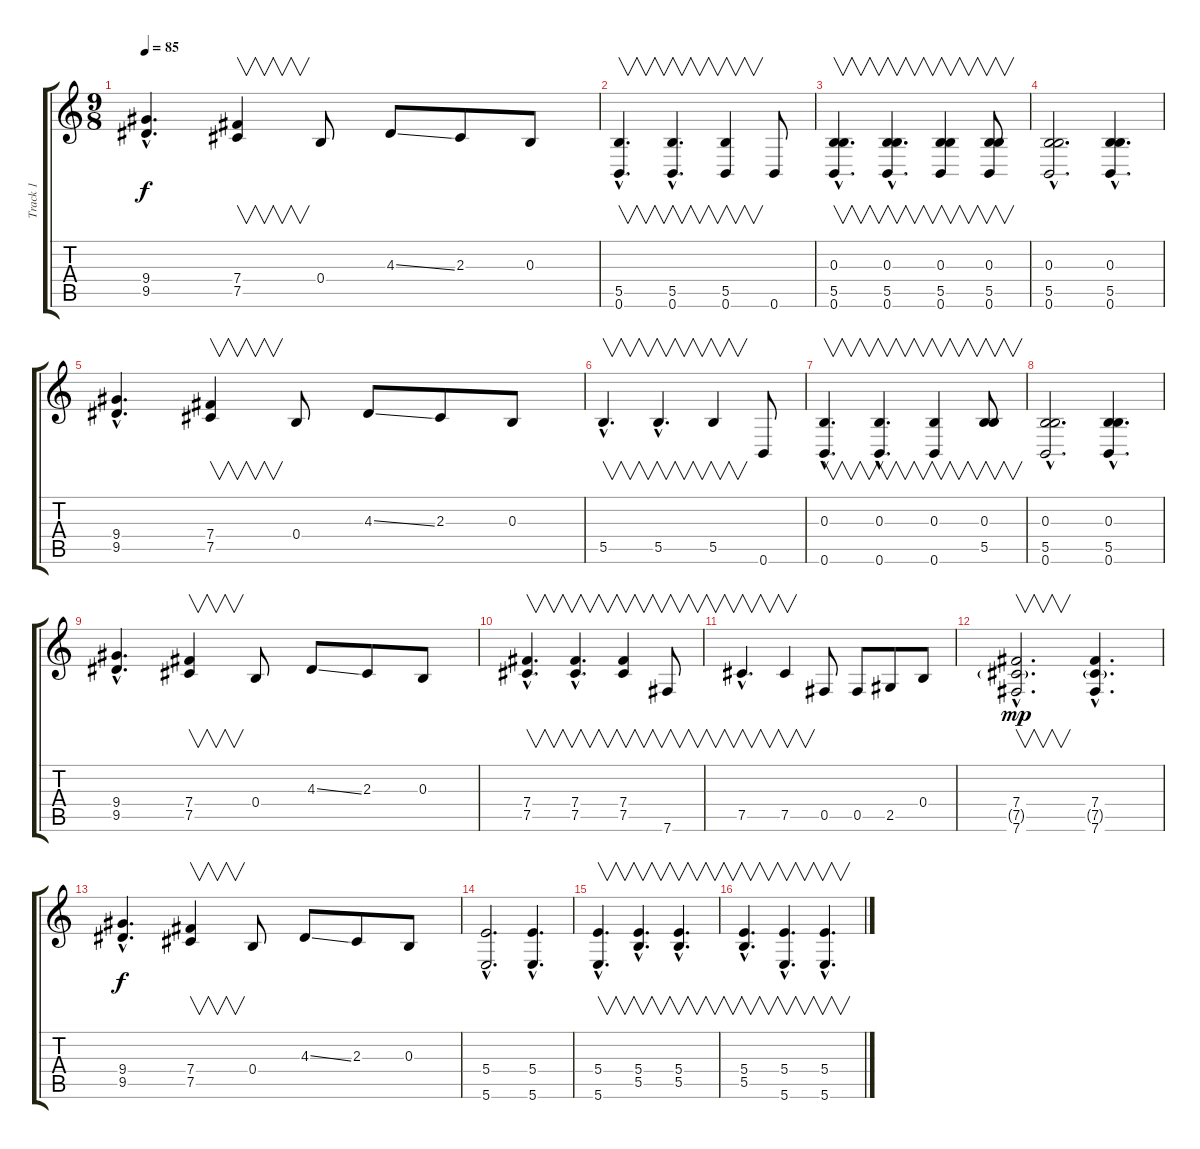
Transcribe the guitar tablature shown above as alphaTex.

\track ("Track 1" "Track 1") {instrument acousticguitarsteel}
\staff {score tabs}
\tuning (B3 Gb4 B2 B2 Gb2 B1) {hide}
\ts (9 8)
\tempo 85
\clef g2
\ks c
(9.4{hac} 9.5{hac}).4{d dy f} (7.4 7.5).4{v} 0.4.8 4.3{ss}.8 2.3.8 0.3.8 |
(5.5{hac} 0.6).4{v d} (5.5{hac} 0.6{hac}).4{v d} (5.5 0.6).4{v} 0.6.8 |
(0.3{hac} 5.5{hac} 0.6{hac}).4{v d} (0.3{hac} 5.5{hac} 0.6{hac}).4{v d} (0.3 5.5 0.6).4{v} (0.3 5.5 0.6).8{v} |
(0.3{hac} 5.5{hac} 0.6{hac}).2{d} (0.3{hac} 5.5{hac} 0.6{hac}).4{d} |
(9.4{hac} 9.5{hac}).4{d} (7.4 7.5).4{v} 0.4.8 4.3{ss}.8 2.3.8 0.3.8 |
5.5{hac}.4{v d} 5.5{hac}.4{v d} 5.5.4{v} 0.6.8 |
(0.3{hac} 0.6{hac}).4{v d} (0.3{hac} 0.6{hac}).4{v d} (0.3 0.6).4{v} (0.3 5.5).8{v} |
(0.3{hac} 5.5{hac} 0.6{hac}).2{d} (0.3{hac} 5.5{hac} 0.6{hac}).4{d} |
(9.4{hac} 9.5{hac}).4{d} (7.4 7.5).4{v} 0.4.8 4.3{ss}.8 2.3.8 0.3.8 |
(7.4{hac} 7.5{hac}).4{v d} (7.4{hac} 7.5{hac}).4{v d} (7.4 7.5).4{v} 7.6.8{v} |
7.5{hac}.4{v d} 7.5.4{v} 0.5.8 0.5.8 2.5.8 0.4.8 |
(7.4{hac} 7.5{g hac} 7.6{hac}).2{v d dy mp} (7.4{hac} 7.5{g hac} 7.6{hac}).4{d} |
(9.4{hac} 9.5{hac}).4{d dy f} (7.4 7.5).4{v} 0.4.8 4.3{ss}.8 2.3.8 0.3.8 |
(5.4{hac} 5.6).2{d} (5.4{hac} 5.6{hac}).4{d} |
(5.4{hac} 5.6{hac}).4{v d} (5.4{hac} 5.5{hac}).4{v d} (5.4{hac} 5.5{hac}).4{v d} |
(5.4{hac} 5.5{hac}).4{v d} (5.4{hac} 5.6{hac}).4{v d} (5.4{hac} 5.6{hac}).4{v d}
